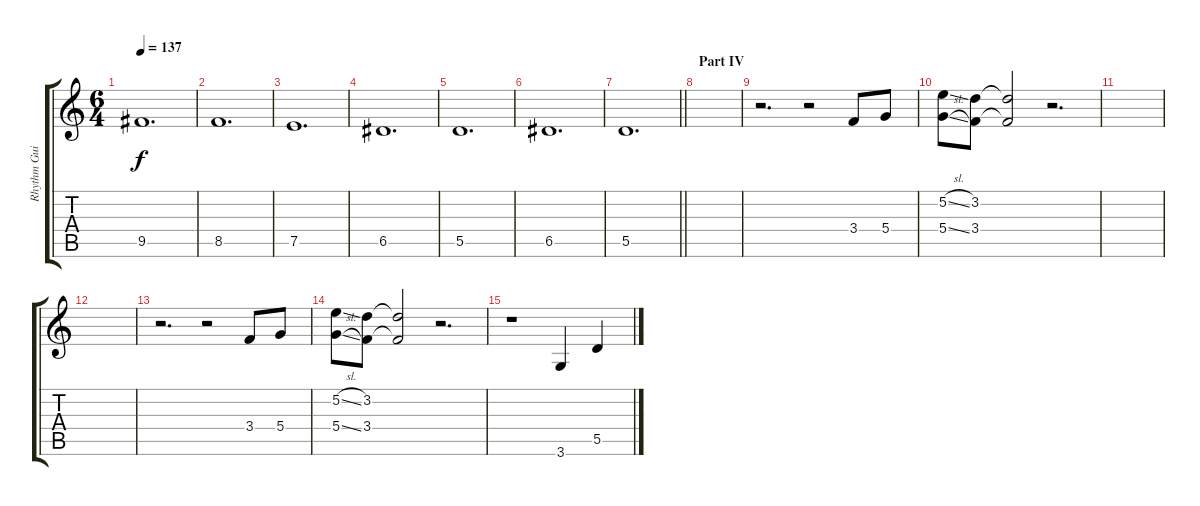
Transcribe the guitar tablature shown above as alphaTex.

\track ("Rhythm Guitar Clean" "Rhythm Gui") {instrument electricguitarclean}
\staff {score tabs}
\tuning (E4 B3 G3 D3 A2 E2) {hide}
\ts (6 4)
\tempo 137
\clef g2
\ks c
9.5.1{d dy f} |
8.5.1{d} |
7.5.1{d} |
6.5.1{d} |
5.5.1{d} |
6.5.1{d} |
\barLineRight lightlight
5.5.1{d} |
\section ("" "Part IV")
|
r.2{d} r.2 3.4.8 5.4.8 |
(5.2{sl} 5.4{sl}).8 (3.2 3.4).8 (3.2{t} 3.4{t}).2 r.2{d} |
|
|
r.2{d} r.2 3.4.8 5.4.8 |
(5.2{sl} 5.4{sl}).8 (3.2 3.4).8 (3.2{t} 3.4{t}).2 r.2{d} |
r.1 3.6.4 5.5.4
